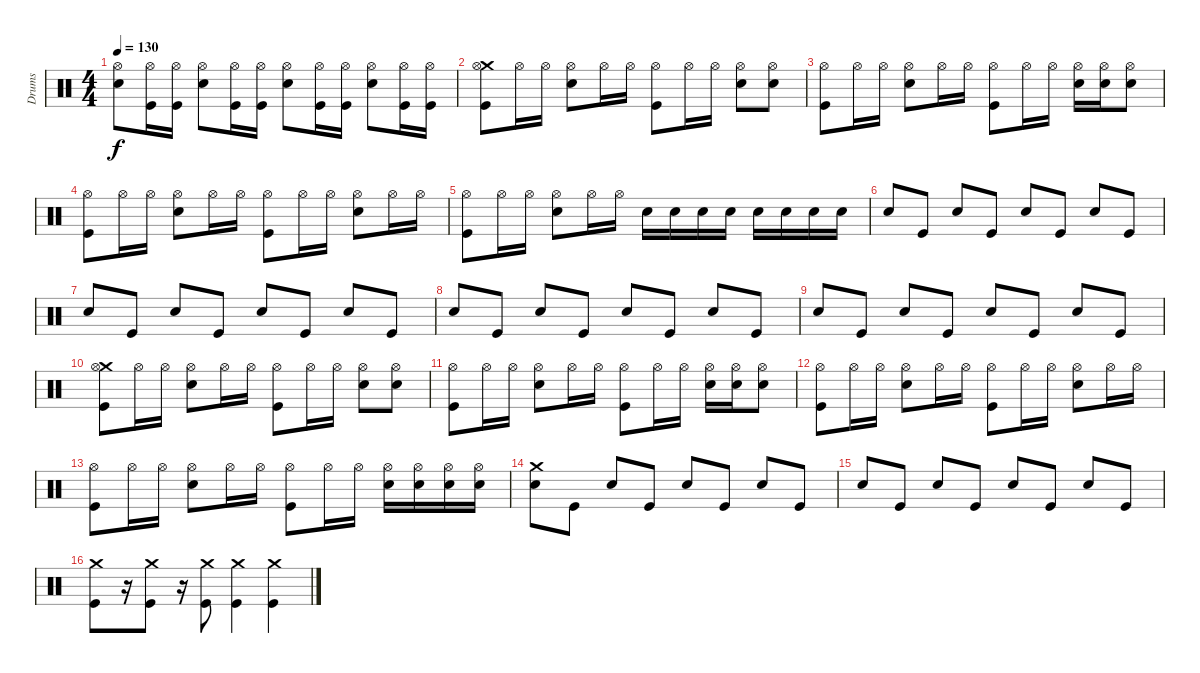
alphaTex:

\track ("Drums" "Drums") {instrument percussion}
\staff {score}
\articulation defaults
\ts (4 4)
\tempo 130
\clef neutral
\ks c
("Hi-Hat (open)" "Snare (hit) 2").8{dy f} ("Hi-Hat (open)" "Kick (hit)").16 ("Hi-Hat (open)" "Kick (hit)").16 ("Snare (hit) 2" "Hi-Hat (open)").8 ("Hi-Hat (open)" "Kick (hit)").16 ("Hi-Hat (open)" "Kick (hit)").16 ("Hi-Hat (open)" "Snare (hit) 2").8 ("Kick (hit)" "Hi-Hat (open)").16 ("Kick (hit)" "Hi-Hat (open)").16 ("Snare (hit) 2" "Hi-Hat (open)").8 ("Hi-Hat (open)" "Kick (hit)").16 ("Hi-Hat (open)" "Kick (hit)").16 |
("Crash medium (hit)" "Hi-Hat (open)" "Kick (hit)").8 "Hi-Hat (open)".16 "Hi-Hat (open)".16 ("Hi-Hat (open)" "Snare (hit) 2").8 "Hi-Hat (open)".16 "Hi-Hat (open)".16 ("Hi-Hat (open)" "Kick (hit)").8 "Hi-Hat (open)".16 "Hi-Hat (open)".16 ("Snare (hit) 2" "Hi-Hat (open)").8 ("Snare (hit) 2" "Hi-Hat (open)").8 |
("Hi-Hat (open)" "Kick (hit)").8 "Hi-Hat (open)".16 "Hi-Hat (open)".16 ("Hi-Hat (open)" "Snare (hit) 2").8 "Hi-Hat (open)".16 "Hi-Hat (open)".16 ("Hi-Hat (open)" "Kick (hit)").8 "Hi-Hat (open)".16 "Hi-Hat (open)".16 ("Snare (hit) 2" "Hi-Hat (open)").16 ("Snare (hit) 2" "Hi-Hat (open)").16 ("Snare (hit) 2" "Hi-Hat (open)").8 |
("Hi-Hat (open)" "Kick (hit)").8 "Hi-Hat (open)".16 "Hi-Hat (open)".16 ("Hi-Hat (open)" "Snare (hit) 2").8 "Hi-Hat (open)".16 "Hi-Hat (open)".16 ("Hi-Hat (open)" "Kick (hit)").8 "Hi-Hat (open)".16 "Hi-Hat (open)".16 ("Snare (hit) 2" "Hi-Hat (open)").8 "Hi-Hat (open)".16 "Hi-Hat (open)".16 |
("Hi-Hat (open)" "Kick (hit)").8 "Hi-Hat (open)".16 "Hi-Hat (open)".16 ("Hi-Hat (open)" "Snare (hit) 2").8 "Hi-Hat (open)".16 "Hi-Hat (open)".16 "Snare (hit) 2".16 "Snare (hit) 2".16 "Snare (hit) 2".16 "Snare (hit) 2".16 "Snare (hit) 2".16 "Snare (hit) 2".16 "Snare (hit) 2".16 "Snare (hit) 2".16 |
"Snare (hit) 2".8 "Kick (hit)".8 "Snare (hit) 2".8 "Kick (hit)".8 "Snare (hit) 2".8 "Kick (hit)".8 "Snare (hit) 2".8 "Kick (hit)".8 |
"Snare (hit) 2".8 "Kick (hit)".8 "Snare (hit) 2".8 "Kick (hit)".8 "Snare (hit) 2".8 "Kick (hit)".8 "Snare (hit) 2".8 "Kick (hit)".8 |
"Snare (hit) 2".8 "Kick (hit)".8 "Snare (hit) 2".8 "Kick (hit)".8 "Snare (hit) 2".8 "Kick (hit)".8 "Snare (hit) 2".8 "Kick (hit)".8 |
"Snare (hit) 2".8 "Kick (hit)".8 "Snare (hit) 2".8 "Kick (hit)".8 "Snare (hit) 2".8 "Kick (hit)".8 "Snare (hit) 2".8 "Kick (hit)".8 |
("Crash medium (hit)" "Hi-Hat (open)" "Kick (hit)").8 "Hi-Hat (open)".16 "Hi-Hat (open)".16 ("Hi-Hat (open)" "Snare (hit) 2").8 "Hi-Hat (open)".16 "Hi-Hat (open)".16 ("Hi-Hat (open)" "Kick (hit)").8 "Hi-Hat (open)".16 "Hi-Hat (open)".16 ("Snare (hit) 2" "Hi-Hat (open)").8 ("Snare (hit) 2" "Hi-Hat (open)").8 |
("Hi-Hat (open)" "Kick (hit)").8 "Hi-Hat (open)".16 "Hi-Hat (open)".16 ("Hi-Hat (open)" "Snare (hit) 2").8 "Hi-Hat (open)".16 "Hi-Hat (open)".16 ("Hi-Hat (open)" "Kick (hit)").8 "Hi-Hat (open)".16 "Hi-Hat (open)".16 ("Snare (hit) 2" "Hi-Hat (open)").16 ("Snare (hit) 2" "Hi-Hat (open)").16 ("Snare (hit) 2" "Hi-Hat (open)").8 |
("Hi-Hat (open)" "Kick (hit)").8 "Hi-Hat (open)".16 "Hi-Hat (open)".16 ("Hi-Hat (open)" "Snare (hit) 2").8 "Hi-Hat (open)".16 "Hi-Hat (open)".16 ("Hi-Hat (open)" "Kick (hit)").8 "Hi-Hat (open)".16 "Hi-Hat (open)".16 ("Snare (hit) 2" "Hi-Hat (open)").8 "Hi-Hat (open)".16 "Hi-Hat (open)".16 |
("Hi-Hat (open)" "Kick (hit)").8 "Hi-Hat (open)".16 "Hi-Hat (open)".16 ("Hi-Hat (open)" "Snare (hit) 2").8 "Hi-Hat (open)".16 "Hi-Hat (open)".16 ("Hi-Hat (open)" "Kick (hit)").8 "Hi-Hat (open)".16 "Hi-Hat (open)".16 ("Snare (hit) 2" "Hi-Hat (open)").16 ("Snare (hit) 2" "Hi-Hat (open)").16 ("Snare (hit) 2" "Hi-Hat (open)").16 ("Snare (hit) 2" "Hi-Hat (open)").16 |
("Crash medium (hit)" "Snare (hit) 2").8 "Kick (hit)".8 "Snare (hit) 2".8 "Kick (hit)".8 "Snare (hit) 2".8 "Kick (hit)".8 "Snare (hit) 2".8 "Kick (hit)".8 |
"Snare (hit) 2".8 "Kick (hit)".8 "Snare (hit) 2".8 "Kick (hit)".8 "Snare (hit) 2".8 "Kick (hit)".8 "Snare (hit) 2".8 "Kick (hit)".8 |
("Crash medium (hit)" "Kick (hit)").8 r.16 ("Crash medium (hit)" "Kick (hit)").8 r.16 ("Crash medium (hit)" "Kick (hit)").8 ("Crash medium (hit)" "Kick (hit)").4 ("Crash medium (hit)" "Kick (hit)").4
